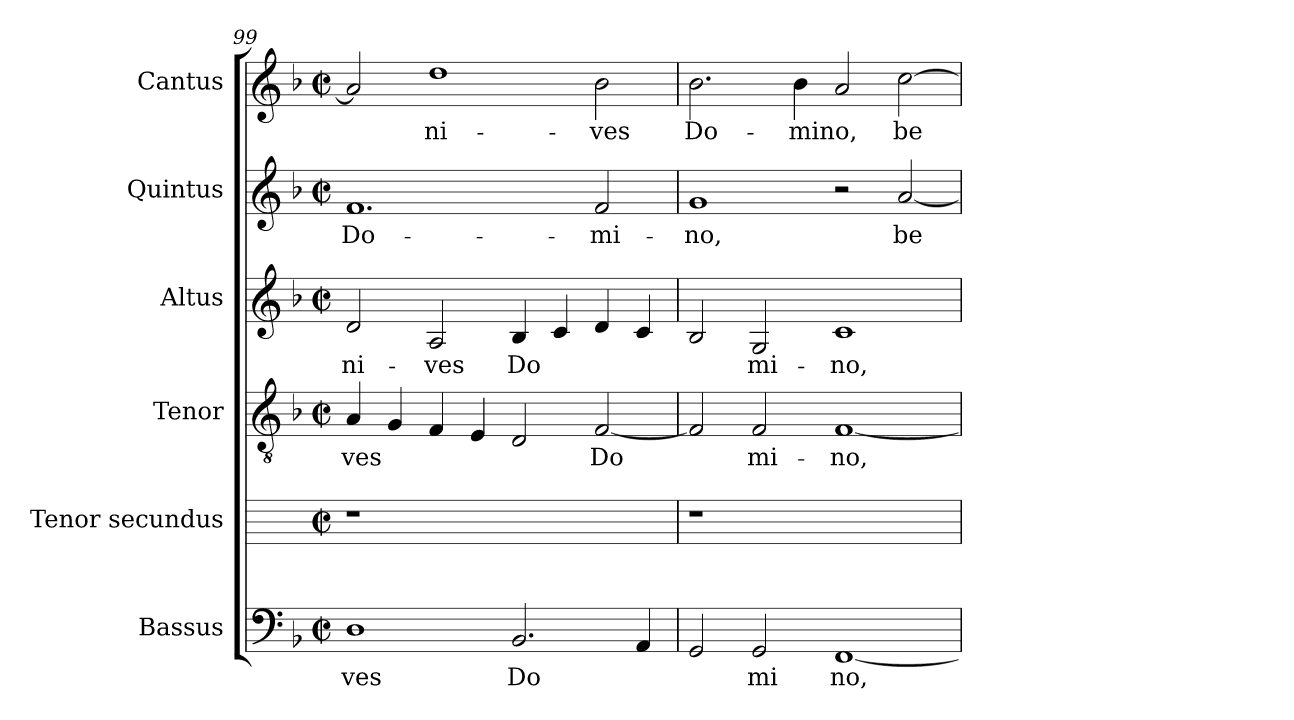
**kern	**text	**kern	**kern	**text	**kern	**text	**kern	**text	**kern	**text
*part6	*part6	*part5	*part4	*part4	*part3	*part3	*part2	*part2	*part1	*part1
*staff6	*staff6	*staff5	*staff4	*staff4	*staff3	*staff3	*staff2	*staff2	*staff1	*staff1
*I"Bassus	*	*I"Tenor  secundus	*I"Tenor	*	*I"Altus	*	*I"Quintus	*	*I"Cantus	*
*I'B	*	*	*I'T	*	*I'A	*	*I'Q	*	*I'C	*
*clefF4	*	*	*clefGv2	*	*clefG2	*	*clefG2	*	*clefG2	*
*k[b-]	*	*k[]	*k[b-]	*	*k[b-]	*	*k[b-]	*	*k[b-]	*
*F:	*	*C:	*F:	*	*F:	*	*F:	*	*F:	*
*M2/2	*	*M2/2	*M2/2	*	*M2/2	*	*M2/2	*	*M2/2	*
*met(c|)	*	*met(c|)	*met(c|)	*	*met(c|)	*	*met(c|)	*	*met(c|)	*
=99	=99	=99	=99	=99	=99	=99	=99	=99	=99	=99
!	!LO:LY:b:cj	!	!	!LO:LY:b:cj	!	!LO:LY:b:cj	!	!LO:LY:b:cj	!	!LO:LY:b:cj
1D	ves	1r	4A/	-ves	2d/	ni-	1.f	Do-	2a/]	.
!	!	!	!	!LO:LY:b:cj	!	!	!	!	!	!
.	.	.	4G/	.	.	.	.	.	.	.
!	!	!	!	!LO:LY:b:cj	!	!LO:LY:b:cj	!	!	!	!LO:LY:b:cj
.	.	.	4F/	.	2A/	-ves	.	.	1dd	ni-
!	!	!	!	!LO:LY:b:cj	!	!	!	!	!	!
.	.	.	4E/	.	.	.	.	.	.	.
!	!LO:LY:b:cj	!	!	!LO:LY:b:cj	!	!LO:LY:b:cj	!	!	!	!
2.BB-/	Do	1ryy	2D/	.	4B-/	Do-	.	.	.	.
!	!	!	!	!	!	!LO:LY:b:cj	!	!	!	!
.	.	.	.	.	4c/	--	.	.	.	.
!	!	!	!	!LO:LY:b:cj	!	!LO:LY:b:cj	!	!LO:LY:b:cj	!	!LO:LY:b:cj
.	.	.	[<2F/	Do-	4d/	--	2f/	-mi-	2b-\	-ves
!	!LO:LY:b:cj	!	!	!	!	!LO:LY:b:cj	!	!	!	!
4AA/	.	.	.	.	4c/	--	.	.	.	.
=100	=100	=100	=100	=100	=100	=100	=100	=100	=100	=100
!	!LO:LY:b:cj	!	!	!LO:LY:b:cj	!	!LO:LY:b:cj	!	!LO:LY:b:cj	!	!LO:LY:b:cj
2GG/	.	1r	2F/]	--	2B-/	--	1g	-no,	2.b-\	Do-
!	!LO:LY:b:cj	!	!	!LO:LY:b:cj	!	!LO:LY:b:cj	!	!	!	!
2GG/	mi	.	2F/	-mi-	2G/	-mi-	.	.	.	.
!	!	!	!	!	!	!	!	!	!	!LO:LY:b:cj
.	.	.	.	.	.	.	.	.	4b-\	-mino,
!	!LO:LY:b:cj	!	!	!LO:LY:b:cj	!	!LO:LY:b:cj	!	!	!	!LO:LY:b:cj
[<1FF	no,	1ryy	[<1F	-no,	1c	-no,	2r	.	2a/	.
!	!	!	!	!	!	!	!	!LO:LY:b:cj	!	!LO:LY:b:cj
.	.	.	.	.	.	.	[<2a/	be-	[>2cc\	be-
=	=	=	=	=	=	=	=	=	=	=
*-	*-	*-	*-	*-	*-	*-	*-	*-	*-	*-
